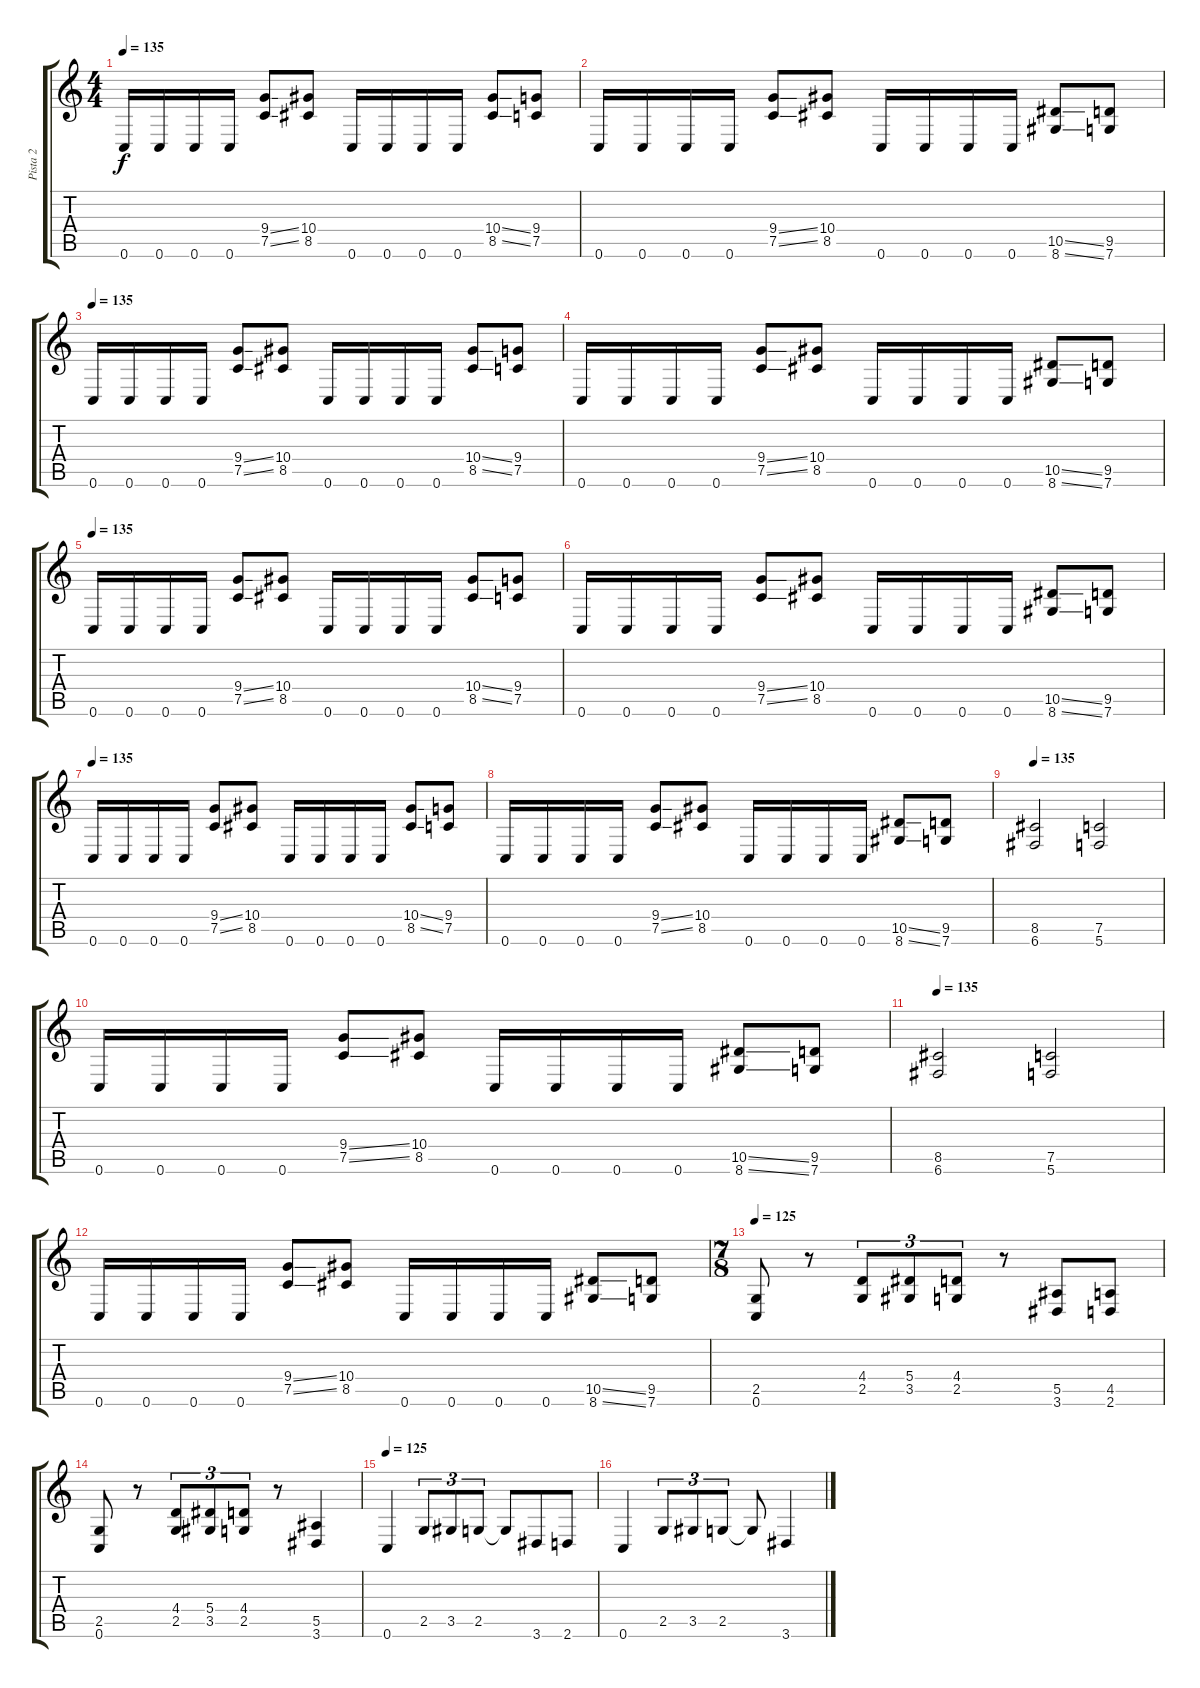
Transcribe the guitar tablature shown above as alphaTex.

\track ("Pista 2" "Pista 2") {instrument distortionguitar}
\staff {score tabs}
\tuning (C4 G3 Eb3 Bb2 F2 C2) {hide}
\ts (4 4)
\tempo 135
\clef g2
\ks c
0.6.16{dy f} 0.6.16 0.6.16 0.6.16 (9.4{ss} 7.5{ss}).8 (10.4 8.5).8 0.6.16 0.6.16 0.6.16 0.6.16 (10.4{ss} 8.5{ss}).8 (9.4 7.5).8 |
0.6.16 0.6.16 0.6.16 0.6.16 (9.4{ss} 7.5{ss}).8 (10.4 8.5).8 0.6.16 0.6.16 0.6.16 0.6.16 (10.5{ss} 8.6{ss}).8 (9.5 7.6).8 |
\tempo 135
0.6.16 0.6.16 0.6.16 0.6.16 (9.4{ss} 7.5{ss}).8 (10.4 8.5).8 0.6.16 0.6.16 0.6.16 0.6.16 (10.4{ss} 8.5{ss}).8 (9.4 7.5).8 |
0.6.16 0.6.16 0.6.16 0.6.16 (9.4{ss} 7.5{ss}).8 (10.4 8.5).8 0.6.16 0.6.16 0.6.16 0.6.16 (10.5{ss} 8.6{ss}).8 (9.5 7.6).8 |
\tempo 135
0.6.16 0.6.16 0.6.16 0.6.16 (9.4{ss} 7.5{ss}).8 (10.4 8.5).8 0.6.16 0.6.16 0.6.16 0.6.16 (10.4{ss} 8.5{ss}).8 (9.4 7.5).8 |
0.6.16 0.6.16 0.6.16 0.6.16 (9.4{ss} 7.5{ss}).8 (10.4 8.5).8 0.6.16 0.6.16 0.6.16 0.6.16 (10.5{ss} 8.6{ss}).8 (9.5 7.6).8 |
\tempo 135
0.6.16 0.6.16 0.6.16 0.6.16 (9.4{ss} 7.5{ss}).8 (10.4 8.5).8 0.6.16 0.6.16 0.6.16 0.6.16 (10.4{ss} 8.5{ss}).8 (9.4 7.5).8 |
0.6.16 0.6.16 0.6.16 0.6.16 (9.4{ss} 7.5{ss}).8 (10.4 8.5).8 0.6.16 0.6.16 0.6.16 0.6.16 (10.5{ss} 8.6{ss}).8 (9.5 7.6).8 |
\tempo 135
(8.5 6.6).2 (7.5 5.6).2 |
0.6.16 0.6.16 0.6.16 0.6.16 (9.4{ss} 7.5{ss}).8 (10.4 8.5).8 0.6.16 0.6.16 0.6.16 0.6.16 (10.5{ss} 8.6{ss}).8 (9.5 7.6).8 |
\tempo 135
(8.5 6.6).2 (7.5 5.6).2 |
0.6.16 0.6.16 0.6.16 0.6.16 (9.4{ss} 7.5{ss}).8 (10.4 8.5).8 0.6.16 0.6.16 0.6.16 0.6.16 (10.5{ss} 8.6{ss}).8 (9.5 7.6).8 |
\ts (7 8)
\tempo 125
(2.5 0.6).8 r.8 (4.4 2.5).8{tu (3 2)} (5.4 3.5).8{tu (3 2)} (4.4 2.5).8{tu (3 2)} r.8 (5.5 3.6).8 (4.5 2.6).8 |
(2.5 0.6).8 r.8 (4.4 2.5).8{tu (3 2)} (5.4 3.5).8{tu (3 2)} (4.4 2.5).8{tu (3 2)} r.8 (5.5 3.6).4 |
\tempo 125
0.6.4 2.5.8{tu (3 2)} 3.5.8{tu (3 2)} 2.5.8{tu (3 2)} 2.5{t}.8 3.6.8 2.6.8 |
0.6.4 2.5.8{tu (3 2)} 3.5.8{tu (3 2)} 2.5.8{tu (3 2)} 2.5{t}.8 3.6.4
